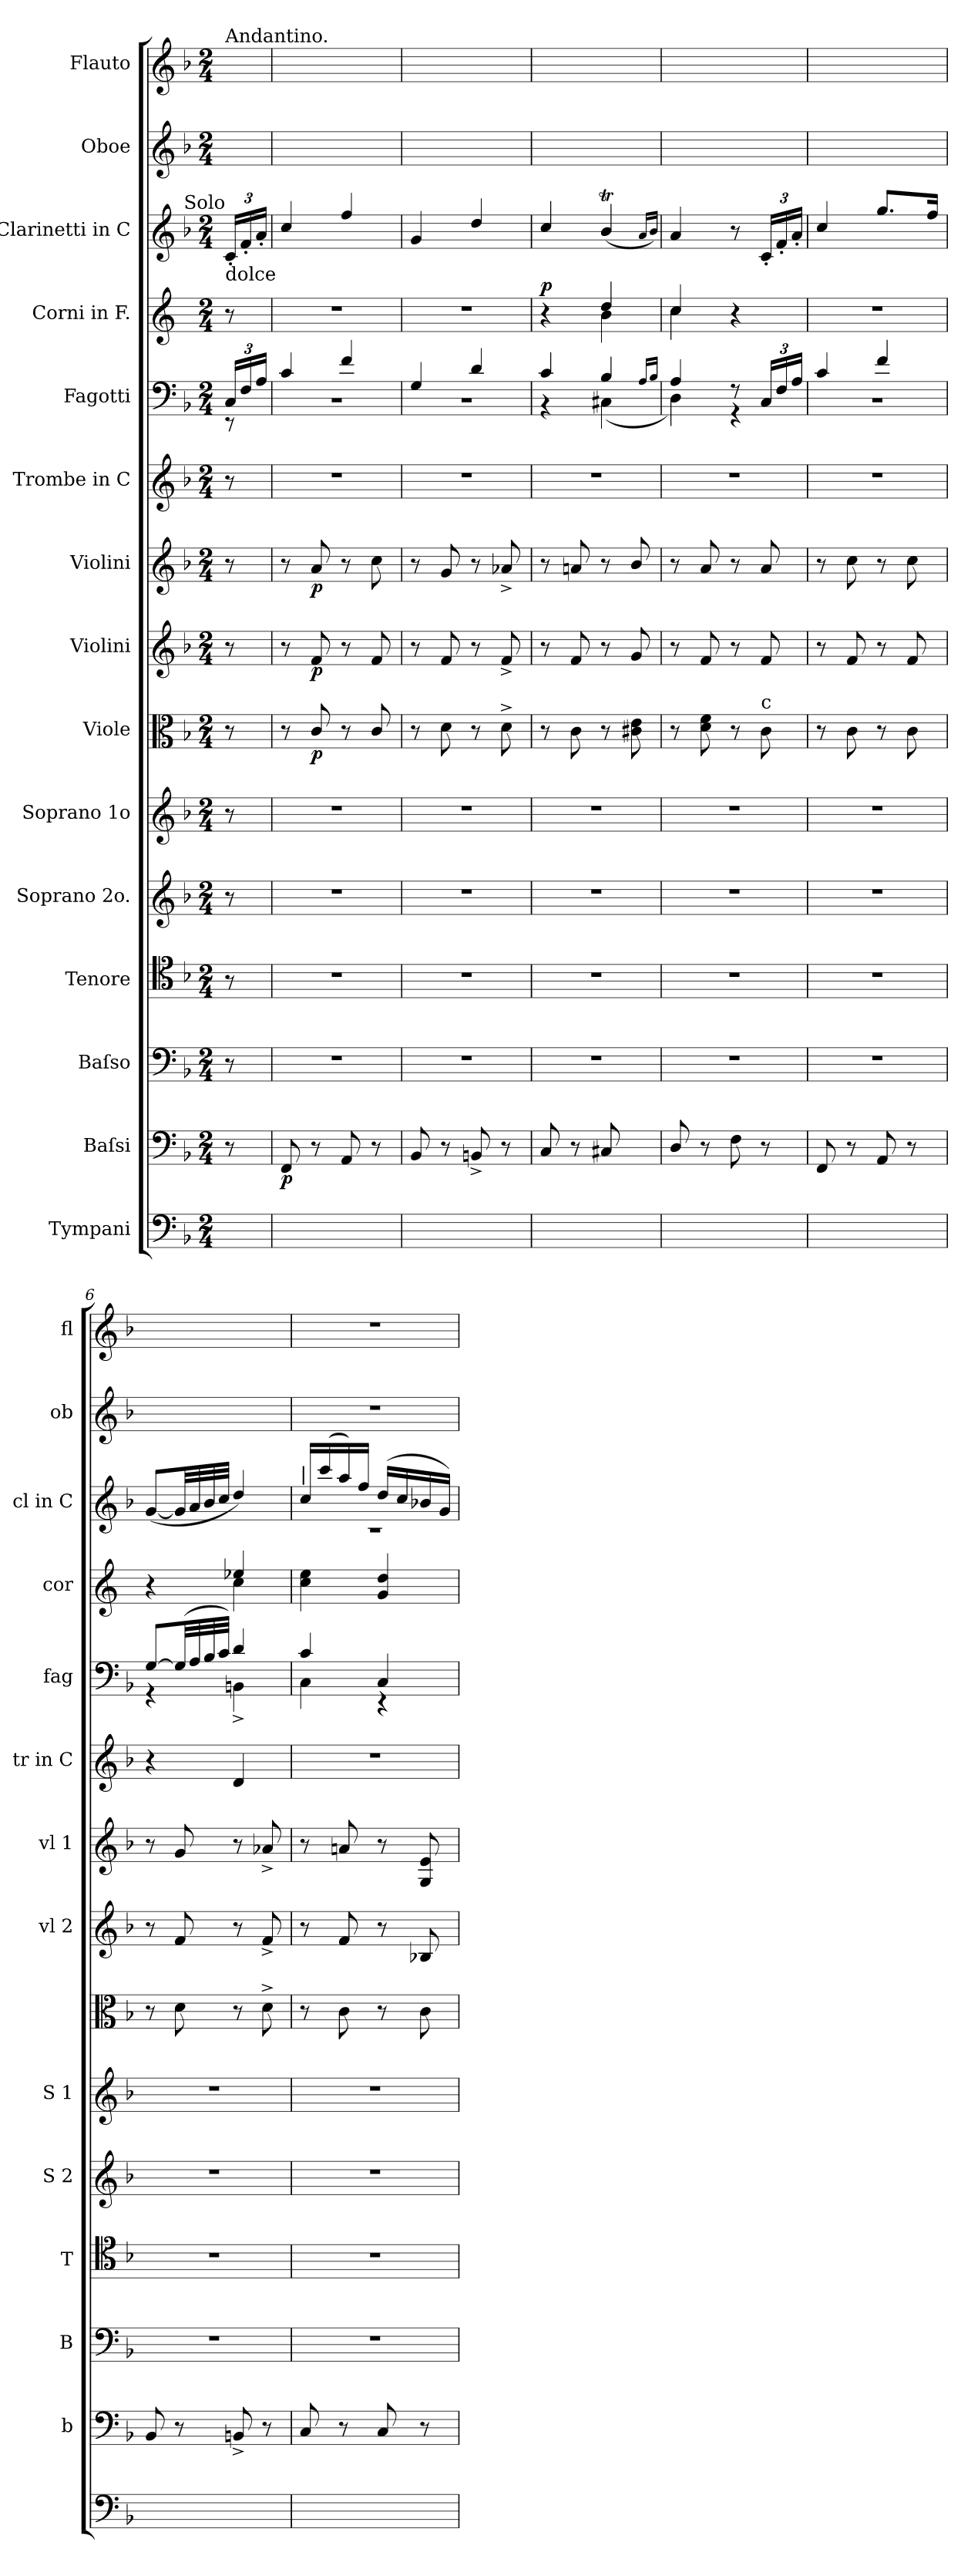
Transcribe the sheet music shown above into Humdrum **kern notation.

**kern	**kern	**dynam	**kern	**kern	**kern	**kern	**kern	**dynam	**kern	**dynam	**kern	**dynam	**kern	**kern	**kern	**dynam	**kern	**kern	**kern
*part15	*part14	*part14	*part13	*part12	*part11	*part10	*part9	*part9	*part8	*part8	*part7	*part7	*part6	*part5	*part4	*part4	*part3	*part2	*part1
*staff15	*staff14	*staff14	*staff13	*staff12	*staff11	*staff10	*staff9	*staff9	*staff8	*staff8	*staff7	*staff7	*staff6	*staff5	*staff4	*staff4	*staff3	*staff2	*staff1
*I"Tympani	*I"Baſsi	*	*I"Baſso	*I"Tenore	*I"Soprano 2o.	*I"Soprano 1o	*I"Viole	*	*I"Violini	*	*I"Violini	*	*I"Trombe in C	*I"Fagotti	*I"Corni in F.	*	*I"Clarinetti in C	*I"Oboe	*I"Flauto
*	*I'b	*	*I'B	*I'T	*I'S 2	*I'S 1	*	*	*I'vl 2	*	*I'vl 1	*	*I'tr in C	*I'fag	*I'cor	*	*I'cl in C	*I'ob	*I'fl
*clefF4	*clefF4	*	*clefF4	*clefC4	*clefG2	*clefG2	*clefC3	*	*clefG2	*	*clefG2	*	*clefG2	*clefF4	*clefG2	*	*clefG2	*clefG2	*clefG2
*	*	*	*	*	*	*	*	*	*	*	*	*	*	*	*ITrd4c7	*	*	*	*
*k[b-]	*k[b-]	*	*k[b-]	*k[b-]	*k[b-]	*k[b-]	*k[b-]	*	*k[b-]	*	*k[b-]	*	*k[b-]	*k[b-]	*k[b-]	*	*k[b-]	*k[b-]	*k[b-]
*M2/4	*M2/4	*	*M2/4	*M2/4	*M2/4	*M2/4	*M2/4	*	*M2/4	*	*M2/4	*	*M2/4	*M2/4	*M2/4	*	*M2/4	*M2/4	*M2/4
=	=	=	=	=	=	=	=	=	=	=	=	=	=	=	=	=	=	=	=
*	*	*	*	*	*	*	*	*	*	*	*	*	*	*^	*	*	*	*	*
!	!	!	!	!	!	!	!	!	!	!	!	!	!	!	!	!	!	!	!	!LO:TX:a:t=Andantino.
!	!	!	!	!	!	!	!	!	!	!	!	!	!	!	!	!	!	!LO:TX:b:t=dolce	!	!
!	!	!	!	!	!	!	!	!	!	!	!	!	!	!	!	!	!	!LO:TX:a:rj:t=Solo	!	!
8ryy	8r	.	8r	8r	8r	8r	8r	.	8r	.	8r	.	8r	24C/LL	8r	8r	.	24c'/LL	8ryy	8ryy
.	.	.	.	.	.	.	.	.	.	.	.	.	.	24F/	.	.	.	24f'/	.	.
.	.	.	.	.	.	.	.	.	.	.	.	.	.	24A/JJ	.	.	.	24a'/JJ	.	.
=1	=1	=1	=1	=1	=1	=1	=1	=1	=1	=1	=1	=1	=1	=1	=1	=1	=1	=1	=1	=1
!	!	!LO:DY:b	!	!	!	!	!	!	!	!	!	!	!	!	!	!	!	!	!	!
2ryy	8FF/	p	2r	2r	2r	2r	8r	.	8r	.	8r	.	2r	4c/	2r	2r	.	4cc/	2ryy	2ryy
.	8r	.	.	.	.	.	8c/	p	8f/	p	8a/	p	.	.	.	.	.	.	.	.
.	8AA/	.	.	.	.	.	8r	.	8r	.	8r	.	.	4f/	.	.	.	4ff/	.	.
.	8r	.	.	.	.	.	8c/	.	8f/	.	8cc\	.	.	.	.	.	.	.	.	.
=2	=2	=2	=2	=2	=2	=2	=2	=2	=2	=2	=2	=2	=2	=2	=2	=2	=2	=2	=2	=2
2ryy	8BB-/	.	2r	2r	2r	2r	8r	.	8r	.	8r	.	2r	4G/	2r	2r	.	4g/	2ryy	2ryy
.	8r	.	.	.	.	.	8d\	.	8f/	.	8g/	.	.	.	.	.	.	.	.	.
.	8BBn^/	.	.	.	.	.	8r	.	8r	.	8r	.	.	4d/	.	.	.	4dd/	.	.
.	8r	.	.	.	.	.	8d^<\	.	8f^/	.	8a-X^/	.	.	.	.	.	.	.	.	.
=3	=3	=3	=3	=3	=3	=3	=3	=3	=3	=3	=3	=3	=3	=3	=3	=3	=3	=3	=3	=3
*	*	*	*	*	*	*	*	*	*	*	*	*	*	*	*	*^	*	*	*	*
!	!	!	!	!	!	!	!	!	!	!	!	!	!	!	!	!	!	!LO:DY:a	!	!	!
2ryy	8C/	.	2r	2r	2r	2r	8r	.	8r	.	8r	.	2r	4c/	4r	4r	4ryy	p	4cc/	2ryy	2ryy
.	8r	.	.	.	.	.	8c\	.	8f/	.	8an/	.	.	.	.	.	.	.	.	.	.
.	8C#X/	.	.	.	.	.	8r	.	8r	.	8r	.	.	4B-/	(4C#X\	4g/	4e\	.	(4b-T/	.	.
.	8ryy	.	.	.	.	.	8c#X\ 8e\	.	8g/	.	8b-/	.	.	.	.	.	.	.	.	.	.
.	.	.	.	.	.	.	.	.	.	.	.	.	.	16qqA/LL	.	.	.	.	16qqa/LL	.	.
.	.	.	.	.	.	.	.	.	.	.	.	.	.	16qqB-/JJ	.	.	.	.	16qqb-/JJ)	.	.
=4	=4	=4	=4	=4	=4	=4	=4	=4	=4	=4	=4	=4	=4	=4	=4	=4	=4	=4	=4	=4	=4
2ryy	8D/	.	2r	2r	2r	2r	8r	.	8r	.	8r	.	2r	4A/	4D\)	4f/	4f\	.	4a/	2ryy	2ryy
.	8r	.	.	.	.	.	8d\ 8f\	.	8f/	.	8a/	.	.	.	.	.	.	.	.	.	.
.	8F\	.	.	.	.	.	8r	.	8r	.	8r	.	.	8r	4rGG	4r	4ryy	.	8r	.	.
!	!	!	!	!	!	!	!LO:TX:a:t=c	!	!	!	!	!	!	!	!	!	!	!	!	!	!
.	8r	.	.	.	.	.	8c\	.	8f/	.	8a/	.	.	24C/LL	.	.	.	.	24c'/LL	.	.
.	.	.	.	.	.	.	.	.	.	.	.	.	.	24F/	.	.	.	.	24f'/	.	.
.	.	.	.	.	.	.	.	.	.	.	.	.	.	24A/JJ	.	.	.	.	24a'/JJ	.	.
*	*	*	*	*	*	*	*	*	*	*	*	*	*	*	*	*v	*v	*	*	*	*
=5	=5	=5	=5	=5	=5	=5	=5	=5	=5	=5	=5	=5	=5	=5	=5	=5	=5	=5	=5	=5
2ryy	8FF/	.	2r	2r	2r	2r	8r	.	8r	.	8r	.	2r	4c/	2r	2r	.	4cc/	2ryy	2ryy
.	8r	.	.	.	.	.	8c\	.	8f/	.	8cc\	.	.	.	.	.	.	.	.	.
.	8AA/	.	.	.	.	.	8r	.	8r	.	8r	.	.	4f/	.	.	.	8.gg/L	.	.
.	8r	.	.	.	.	.	8c\	.	8f/	.	8cc\	.	.	.	.	.	.	.	.	.
.	.	.	.	.	.	.	.	.	.	.	.	.	.	.	.	.	.	16ff/Jk	.	.
=6	=6	=6	=6	=6	=6	=6	=6	=6	=6	=6	=6	=6	=6	=6	=6	=6	=6	=6	=6	=6
*	*	*	*	*	*	*	*	*	*	*	*	*	*	*	*	*^	*	*	*	*
2ryy	8BB-/	.	2r	2r	2r	2r	8r	.	8r	.	8r	.	4r	[8G/L	4r	4r	4ryy	.	([8g/L	2ryy	2ryy
.	8r	.	.	.	.	.	8d\	.	8f/	.	8g/	.	.	(<32G/LL]	.	.	.	.	32g/LL]	.	.
.	.	.	.	.	.	.	.	.	.	.	.	.	.	32A/	.	.	.	.	32a/	.	.
.	.	.	.	.	.	.	.	.	.	.	.	.	.	32B-/	.	.	.	.	32b-/	.	.
.	.	.	.	.	.	.	.	.	.	.	.	.	.	32c/JJJ)	.	.	.	.	32cc/JJJ	.	.
.	8BBn^/	.	.	.	.	.	8r	.	8r	.	8r	.	4d/	4d/	4BBn^\	4a-X/	4f\	.	4dd/)	.	.
.	8r	.	.	.	.	.	8d^<\	.	8f^/	.	8a-X^/	.	.	.	.	.	.	.	.	.	.
*	*	*	*	*	*	*	*	*	*	*	*	*	*	*	*	*v	*v	*	*	*	*
=7	=7	=7	=7	=7	=7	=7	=7	=7	=7	=7	=7	=7	=7	=7	=7	=7	=7	=7	=7	=7
*	*	*	*	*	*	*	*	*	*	*	*	*	*	*	*	*	*	*^	*	*
!	!	!	!	!	!	!	!	!	!	!	!	!	!	!	!	!	!	!LO:TX:a:t=|	!	!	!
2ryy	8C/	.	2r	2r	2r	2r	8r	.	8r	.	8r	.	2r	4c/	4C\	4f\ 4a\	.	16cc/LL	2r	2r	2r
.	.	.	.	.	.	.	.	.	.	.	.	.	.	.	.	.	.	(16ccc/	.	.	.
.	8r	.	.	.	.	.	8c\	.	8f/	.	8an/	.	.	.	.	.	.	16aa/)	.	.	.
.	.	.	.	.	.	.	.	.	.	.	.	.	.	.	.	.	.	16ff/JJ	.	.	.
.	8C/	.	.	.	.	.	8r	.	8r	.	8r	.	.	4C/	4r	4c/ 4g/	.	(16dd/LL	.	.	.
.	.	.	.	.	.	.	.	.	.	.	.	.	.	.	.	.	.	16cc/	.	.	.
.	8r	.	.	.	.	.	8c\	.	8B-X/	.	8G/ 8e/	.	.	.	.	.	.	16b-X/	.	.	.
.	.	.	.	.	.	.	.	.	.	.	.	.	.	.	.	.	.	16g/JJ)	.	.	.
*	*	*	*	*	*	*	*	*	*	*	*	*	*	*v	*v	*	*	*v	*v	*	*
=	=	=	=	=	=	=	=	=	=	=	=	=	=	=	=	=	=	=	=
*-	*-	*-	*-	*-	*-	*-	*-	*-	*-	*-	*-	*-	*-	*-	*-	*-	*-	*-	*-
